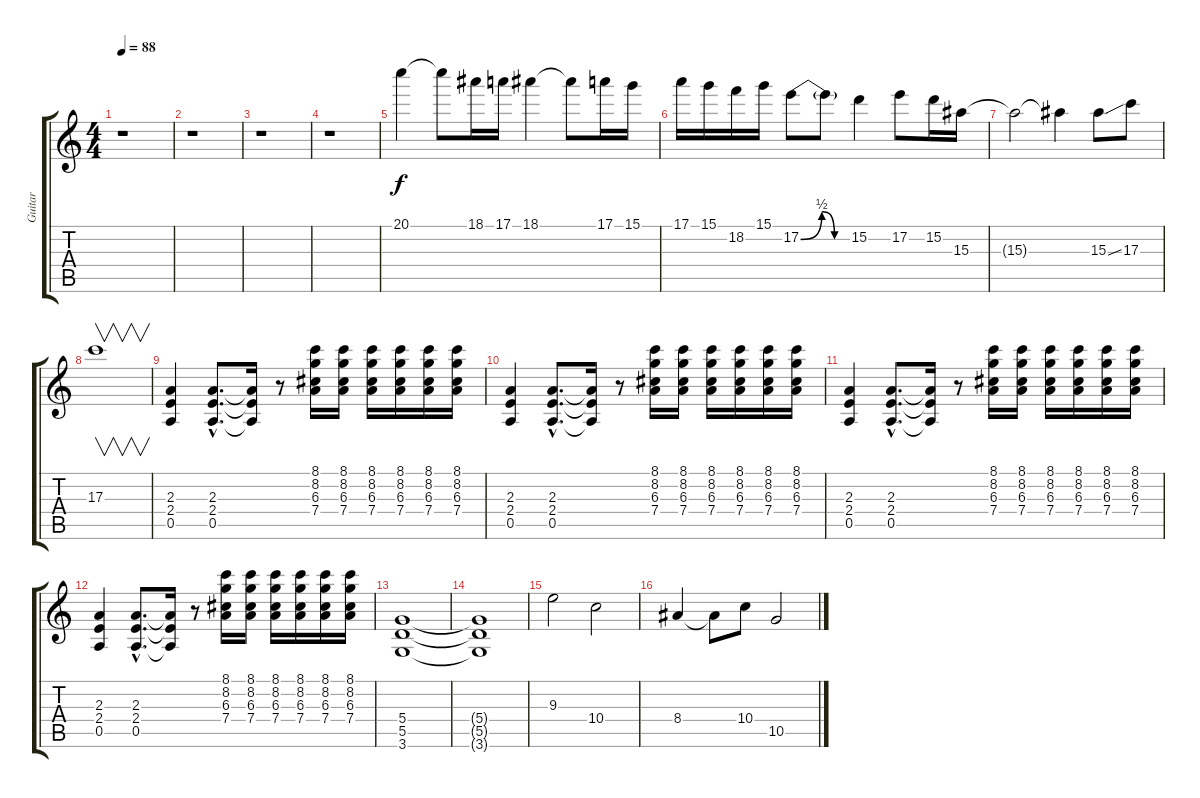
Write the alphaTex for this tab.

\track ("Guitar" "Guitar") {instrument distortionguitar}
\staff {score tabs}
\tuning (E4 B3 G3 D3 A2 E2) {hide}
\ts (4 4)
\tempo 88
\clef g2
\ks c
r.1{dy f} |
r.1 |
r.1 |
r.1 |
20.1.4 20.1{t}.8 18.1.16 17.1.16 18.1.4 18.1{t}.8 17.1.16 15.1.16 |
17.1.16 15.1.16 18.2.16 15.1.16 17.2{be (custom 0 0 25 2 40 0 60 0)}.8 17.2{t}.8 15.2.4 17.2.8 15.2.16 15.3.16 |
15.3{t}.2 15.3{t}.4 15.3{ss}.8 17.3.8 |
17.3.1{v} |
(2.3 2.4 0.5).4 (2.3{hac} 2.4{hac} 0.5{hac}).8{d} (2.3{t} 2.4{t} 0.5{t}).16 r.8 (8.1 8.2 6.3 7.4).16 (8.1 8.2 6.3 7.4).16 (8.1 8.2 6.3 7.4).16 (8.1 8.2 6.3 7.4).16 (8.1 8.2 6.3 7.4).16 (8.1 8.2 6.3 7.4).16 |
(2.3 2.4 0.5).4 (2.3{hac} 2.4{hac} 0.5{hac}).8{d} (2.3{t} 2.4{t} 0.5{t}).16 r.8 (8.1 8.2 6.3 7.4).16 (8.1 8.2 6.3 7.4).16 (8.1 8.2 6.3 7.4).16 (8.1 8.2 6.3 7.4).16 (8.1 8.2 6.3 7.4).16 (8.1 8.2 6.3 7.4).16 |
(2.3 2.4 0.5).4 (2.3{hac} 2.4{hac} 0.5{hac}).8{d} (2.3{t} 2.4{t} 0.5{t}).16 r.8 (8.1 8.2 6.3 7.4).16 (8.1 8.2 6.3 7.4).16 (8.1 8.2 6.3 7.4).16 (8.1 8.2 6.3 7.4).16 (8.1 8.2 6.3 7.4).16 (8.1 8.2 6.3 7.4).16 |
(2.3 2.4 0.5).4 (2.3{hac} 2.4{hac} 0.5{hac}).8{d} (2.3{t} 2.4{t} 0.5{t}).16 r.8 (8.1 8.2 6.3 7.4).16 (8.1 8.2 6.3 7.4).16 (8.1 8.2 6.3 7.4).16 (8.1 8.2 6.3 7.4).16 (8.1 8.2 6.3 7.4).16 (8.1 8.2 6.3 7.4).16 |
(5.4 5.5 3.6).1 |
(5.4{t} 5.5{t} 3.6{t}).1 |
9.3.2 10.4.2 |
8.4.4 8.4{t}.8 10.4.8 10.5.2
